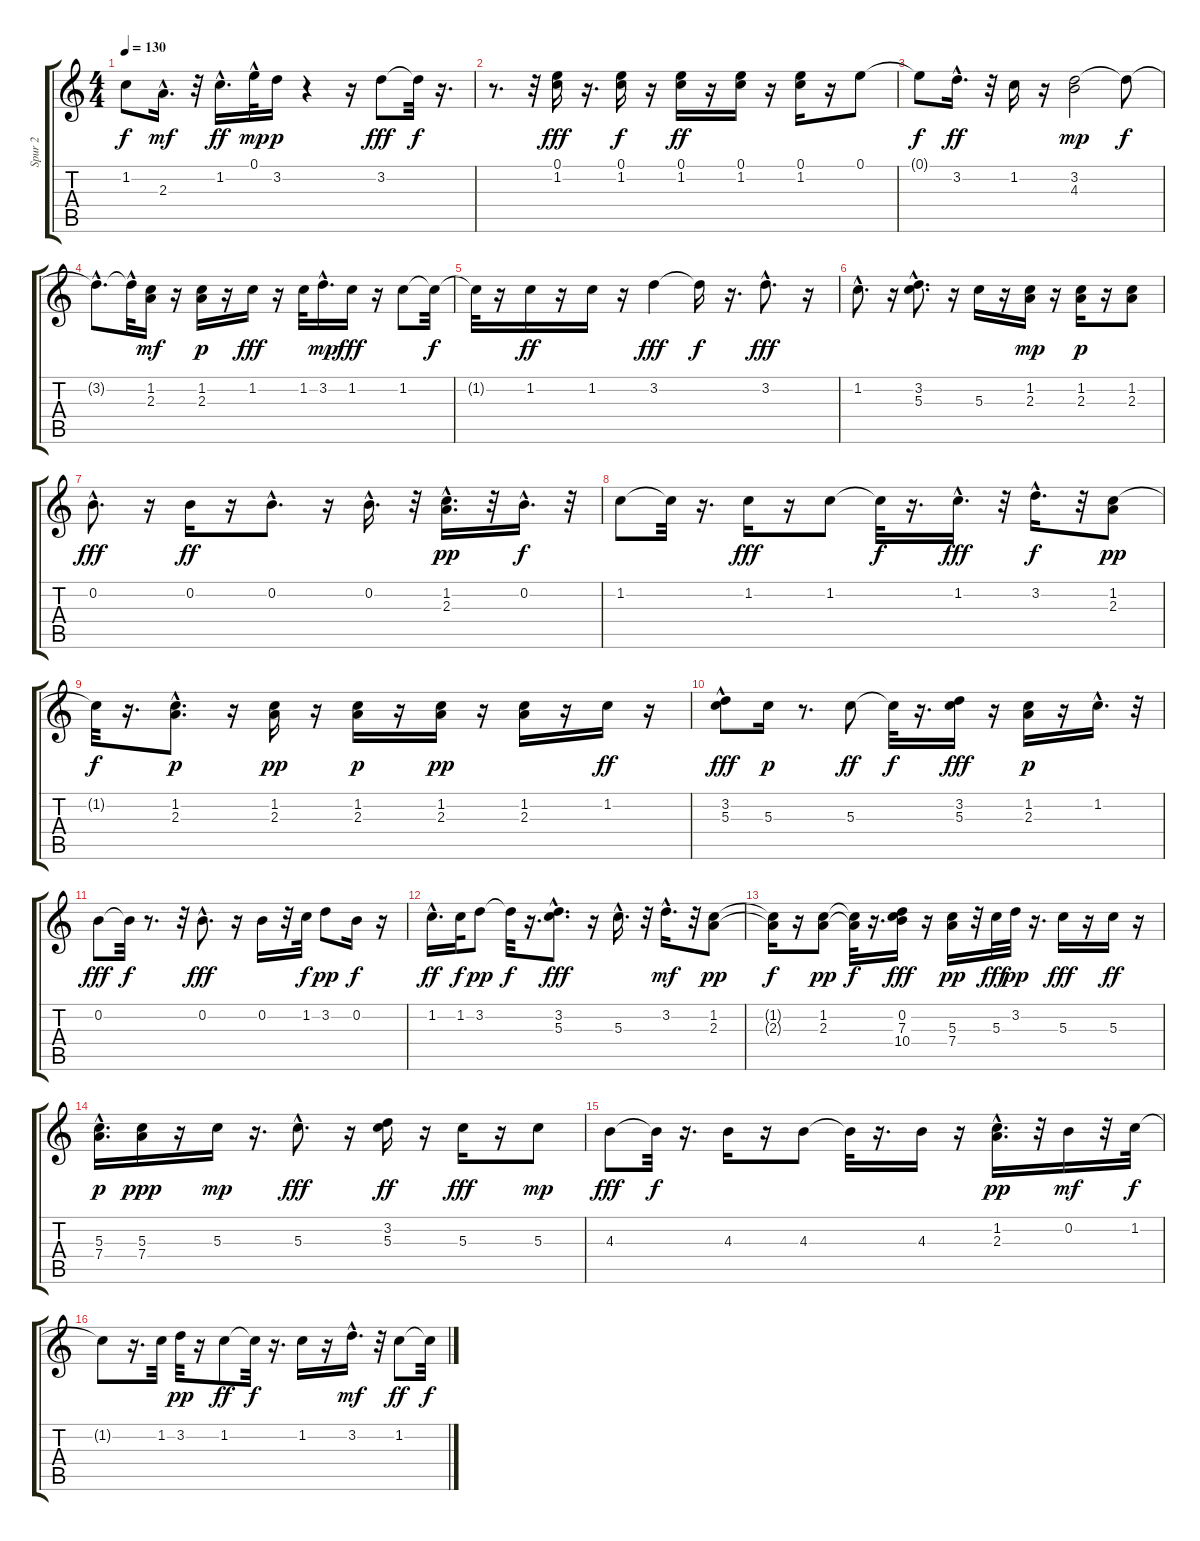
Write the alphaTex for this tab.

\track ("Spur 2" "Spur 2") {instrument acousticguitarsteel}
\staff {score tabs}
\tuning (E4 B3 G3 D3 A2 E2) {hide}
\ts (4 4)
\tempo 130
\clef g2
\ks c
1.2{t}.8{dy f} 2.3{hac}.16{d dy mf} r.32 1.2{hac}.16{d dy ff} 0.1{hac}.32{dy mp} 3.2.16{dy p} r.4 r.16 3.2.8{dy fff} 3.2{t}.32{dy f} r.16{d} |
r.8{d} r.32 (0.1 1.2).16{dy fff} r.16{d} (0.1 1.2).16{dy f} r.16 (0.1 1.2).16{dy ff} r.16 (0.1 1.2).16 r.16 (0.1 1.2).16 r.16 0.1.8 |
0.1{t}.8{dy f} 3.2{hac}.16{d dy ff} r.32 1.2.16 r.16 (3.2 4.3).2{dy mp} 3.2{t}.8{dy f} |
3.2{hac t}.8{d} 3.2{hac t}.32 (1.2 2.3).16{dy mf} r.16 (1.2 2.3).16{dy p} r.16 1.2.16{dy fff} r.16 1.2.32 3.2{hac}.16{d dy mp} 1.2.16{dy fff} r.16 1.2.8 1.2{t}.32{dy f} |
1.2{t}.32 r.16 1.2.16{dy ff} r.16 1.2.16 r.16 3.2.4{dy fff} 3.2{t}.16{dy f} r.16{d} 3.2{hac}.8{d dy fff} r.16 |
1.2{hac}.8{d} r.16 (3.2 5.3{hac}).8{d} r.16 5.3.16 r.16 (1.2 2.3).16{dy mp} r.16 (1.2 2.3).16{dy p} r.16 (1.2 2.3).8 |
0.2{hac}.8{d dy fff} r.16 0.2.16{dy ff} r.16 0.2{hac}.8{d} r.16 0.2{hac}.16{d} r.32 (1.2{hac} 2.3{hac}).16{d dy pp} r.32 0.2{hac}.16{d dy f} r.32 |
1.2.8 1.2{t}.32 r.16{d} 1.2.16{dy fff} r.16 1.2.8 1.2{t}.32{dy f} r.16{d} 1.2{hac}.16{d dy fff} r.32 3.2{hac}.16{d dy f} r.32 (1.2 2.3).8{dy pp} |
1.2{t}.32{dy f} r.16{d} (1.2{hac} 2.3{hac}).8{d dy p} r.16 (1.2 2.3).16{dy pp} r.16 (1.2 2.3).16{dy p} r.16 (1.2 2.3).16{dy pp} r.16 (1.2 2.3).16 r.16 1.2.16{dy ff} r.16 |
(3.2{hac} 5.3{hac}).8{dy fff} 5.3.16{dy p} r.8{d} 5.3.8{dy ff} 5.3{t}.32{dy f} r.16{d} (3.2 5.3).16{dy fff} r.16 (1.2 2.3).16{dy p} r.16 1.2{hac}.16{d} r.32 |
0.2.8{dy fff} 0.2{t}.32{dy f} r.8{d} r.32 0.2{hac}.8{d dy fff} r.16 0.2.16 r.32 1.2.32{dy f} 3.2.8{dy pp} 0.2.16{dy f} r.16 |
1.2{hac}.16{d dy ff} 1.2.32{dy f} 3.2.8{dy pp} 3.2{t}.32{dy f} r.16{d} (3.2{hac} 5.3).8{d dy fff} r.16 5.3{hac}.16{d} r.32 3.2{hac}.16{d dy mf} r.32 (1.2 2.3).8{dy pp} |
(1.2{t} 2.3{t}).16{dy f} r.16 (1.2 2.3).8{dy pp} (1.2{t} 2.3{t}).32{dy f} r.16{d} (0.2 7.3 10.4).16{dy fff} r.16 (5.3 7.4).16{dy pp} r.32 5.3.32{dy fff} 3.2.32{dy pp} r.16{d} 5.3.16{dy fff} r.16 5.3.16{dy ff} r.16 |
(5.3{hac} 7.4).16{d dy p} (5.3 7.4).16{dy ppp} r.16 5.3.16{dy mp} r.16{d} 5.3{hac}.8{d dy fff} r.16 (3.2 5.3).16{dy ff} r.16 5.3.16{dy fff} r.16 5.3.8{dy mp} |
4.3.8{dy fff} 4.3{t}.32{dy f} r.16{d} 4.3.16 r.16 4.3.8 4.3{t}.32 r.16{d} 4.3.16 r.16 (1.2{hac} 2.3).16{d dy pp} r.32 0.2.16{dy mf} r.32 1.2.32{dy f} |
1.2{t}.8 r.16{d} 1.2.32 3.2.32{dy pp} r.16 1.2.8{dy ff} 1.2{t}.32{dy f} r.16{d} 1.2.16 r.16 3.2{hac}.16{d dy mf} r.32 1.2.8{dy ff} 1.2{t}.32{dy f}
